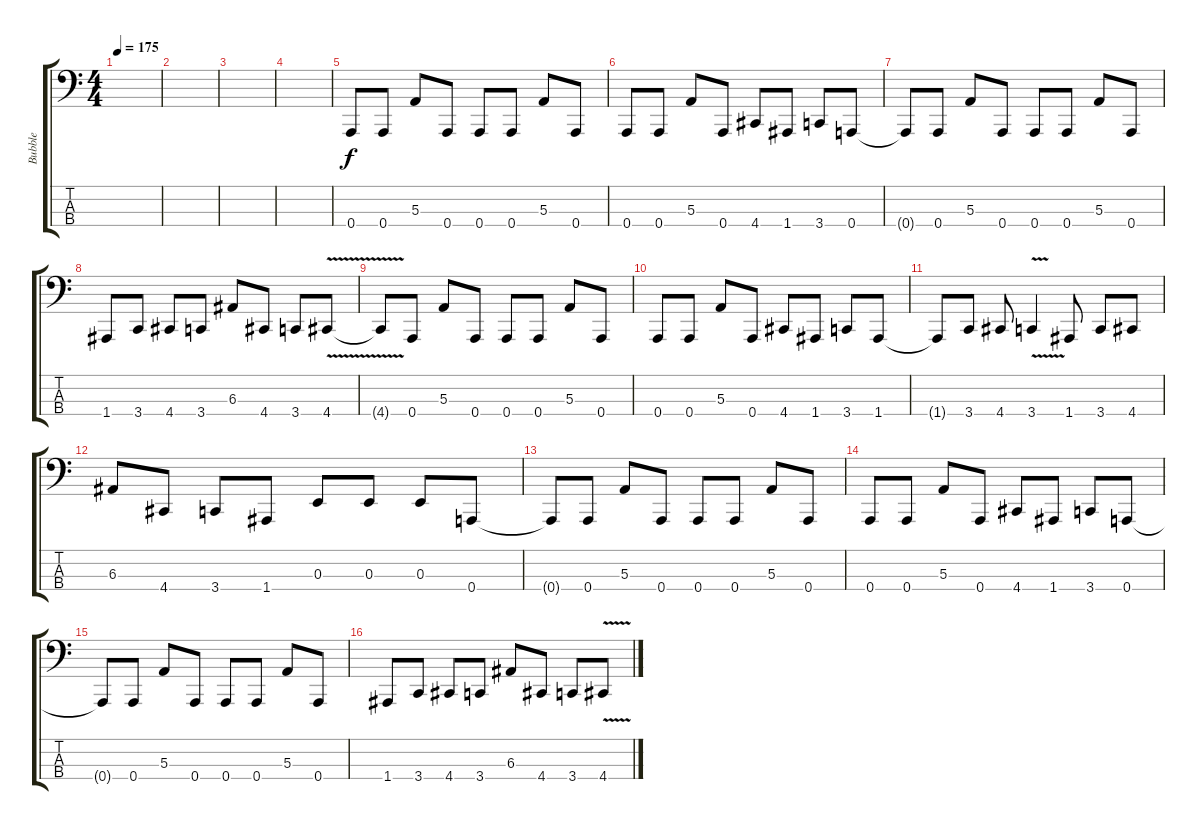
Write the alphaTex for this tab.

\track ("Bubble" "Bubble") {instrument electricbasspick}
\staff {score tabs}
\tuning (D2 A1 E1 A0) {hide}
\ts (4 4)
\tempo 175
\clef f4
\ks c
|
|
|
|
0.4.8 0.4.8 5.3.8 0.4.8 0.4.8 0.4.8 5.3.8 0.4.8 |
0.4.8 0.4.8 5.3.8 0.4.8 4.4.8 1.4.8 3.4.8 0.4.8 |
0.4{t}.8 0.4.8 5.3.8 0.4.8 0.4.8 0.4.8 5.3.8 0.4.8 |
1.4.8 3.4.8 4.4.8 3.4.8 6.3.8 4.4.8 3.4.8 4.4{v}.8 |
4.4{t}.8 0.4.8 5.3.8 0.4.8 0.4.8 0.4.8 5.3.8 0.4.8 |
0.4.8 0.4.8 5.3.8 0.4.8 4.4.8 1.4.8 3.4.8 1.4.8 |
1.4{t}.8 3.4.8 4.4.8 3.4{v}.4 1.4.8 3.4.8 4.4.8 |
6.3.8 4.4.8 3.4.8 1.4.8 0.3.8 0.3.8 0.3.8 0.4.8 |
0.4{t}.8 0.4.8 5.3.8 0.4.8 0.4.8 0.4.8 5.3.8 0.4.8 |
0.4.8 0.4.8 5.3.8 0.4.8 4.4.8 1.4.8 3.4.8 0.4.8 |
0.4{t}.8 0.4.8 5.3.8 0.4.8 0.4.8 0.4.8 5.3.8 0.4.8 |
1.4.8 3.4.8 4.4.8 3.4.8 6.3.8 4.4.8 3.4.8 4.4{v}.8
